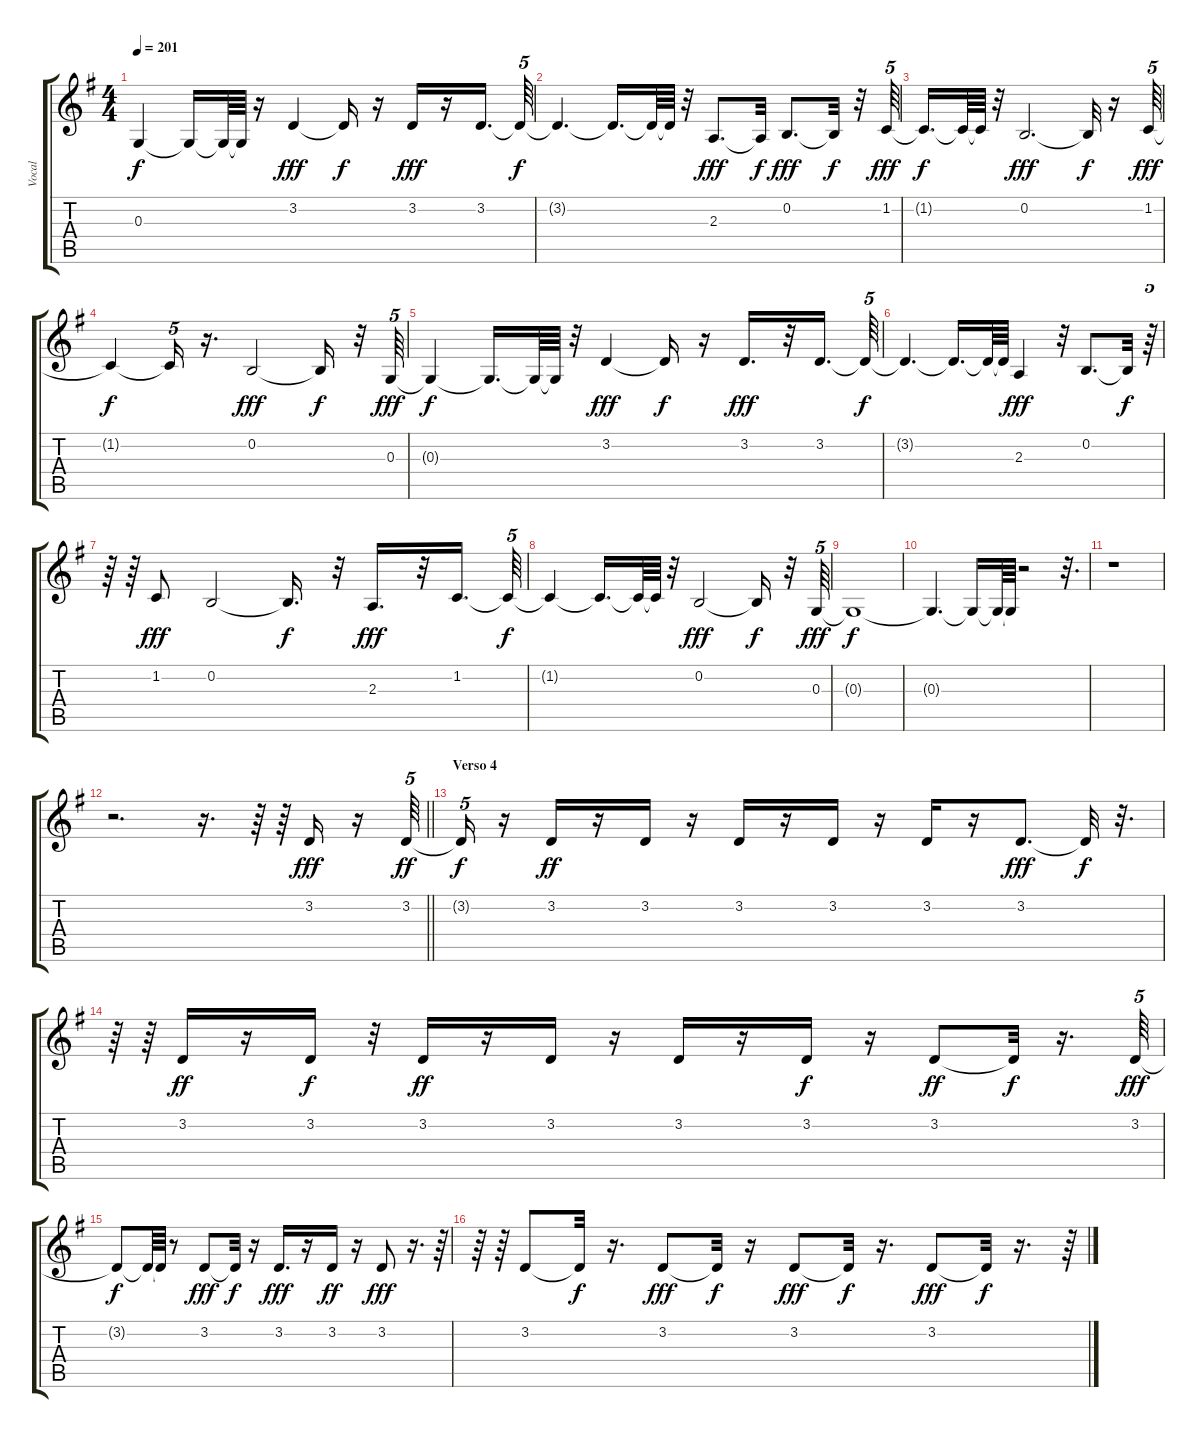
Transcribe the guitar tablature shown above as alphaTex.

\track ("Vocal" "Vocal") {instrument voiceoohs}
\staff {score tabs}
\tuning (E4 B3 G3 D3 A2 E2) {hide}
\ts (4 4)
\tempo 201
\clef g2
\ks g
0.3{t}.4{dy f} 0.3{t}.16 0.3{t}.64 0.3{t}.64 r.16 3.2.4{dy fff} 3.2{t}.16{dy f} r.16 3.2.16{dy fff} r.16 3.2.16{d} 3.2{t}.64{tu (5 4) dy f} |
3.2{t}.4{d} 3.2{t}.16{d} 3.2{t}.64 3.2{t}.64 r.32 2.3.8{d dy fff} 2.3{t}.32{dy f} 0.2.8{d dy fff} 0.2{t}.32{dy f} r.32 1.2.64{tu (5 4) dy fff} |
1.2{t}.16{d dy f} 1.2{t}.64 1.2{t}.64 r.32 0.2.2{d dy fff} 0.2{t}.32{dy f} r.16 1.2.64{tu (5 4) dy fff} |
1.2{t}.4{dy f} 1.2{t}.16{tu (5 4)} r.16{d} 0.2.2{dy fff} 0.2{t}.16{dy f} r.32 0.3.64{tu (5 4) dy fff} |
0.3{t}.4{dy f} 0.3{t}.16{d} 0.3{t}.64 0.3{t}.64 r.32 3.2.4{dy fff} 3.2{t}.16{dy f} r.16 3.2.16{d dy fff} r.32 3.2.16{d} 3.2{t}.64{tu (5 4) dy f} |
3.2{t}.4{d} 3.2{t}.16{d} 3.2{t}.64 3.2{t}.64 2.3.4{dy fff} r.32 0.2.8{d} 0.2{t}.32{dy f} r.64{tu (5 4)} |
r.64 r.64 1.2.8{dy fff} 0.2.2 0.2{t}.16{d dy f} r.32 2.3.16{d dy fff} r.32 1.2.16{d} 1.2{t}.64{tu (5 4) dy f} |
1.2{t}.4 1.2{t}.16{d} 1.2{t}.64 1.2{t}.64 r.32 0.2.2{dy fff} 0.2{t}.16{dy f} r.32 0.3.64{tu (5 4) dy fff} |
0.3{t}.1{dy f} |
0.3{t}.4{d} 0.3{t}.16 0.3{t}.64 0.3{t}.64 r.2 r.32{d} |
r.1 |
\barLineRight lightlight
r.2{d} r.16{d} r.64 r.64 3.2.16{dy fff} r.16 3.2.64{tu (5 4) dy ff} |
\section ("" "Verso 4")
3.2{t}.16{tu (5 4) dy f} r.16 3.2.16{dy ff} r.16 3.2.16 r.16 3.2.16 r.16 3.2.16 r.16 3.2.16 r.16 3.2.8{d dy fff} 3.2{t}.32{dy f} r.32{d} |
r.64 r.64 3.2.16{dy ff} r.16 3.2.16{dy f} r.32 3.2.16{dy ff} r.16 3.2.16 r.16 3.2.16 r.16 3.2.16{dy f} r.16 3.2.8{dy ff} 3.2{t}.32{dy f} r.16{d} 3.2.64{tu (5 4) dy fff} |
3.2{t}.8{dy f} 3.2{t}.64 3.2{t}.64 r.8 3.2.8{dy fff} 3.2{t}.32{dy f} r.16 3.2.16{d dy fff} r.16 3.2.16{dy ff} r.16 3.2.8{dy fff} r.16{d} r.64{tu (5 4)} |
r.64 r.64 3.2.8 3.2{t}.32{dy f} r.16{d} 3.2.8{dy fff} 3.2{t}.32{dy f} r.16 3.2.8{dy fff} 3.2{t}.32{dy f} r.16{d} 3.2.8{dy fff} 3.2{t}.32{dy f} r.16{d} r.64{tu (5 4)}
